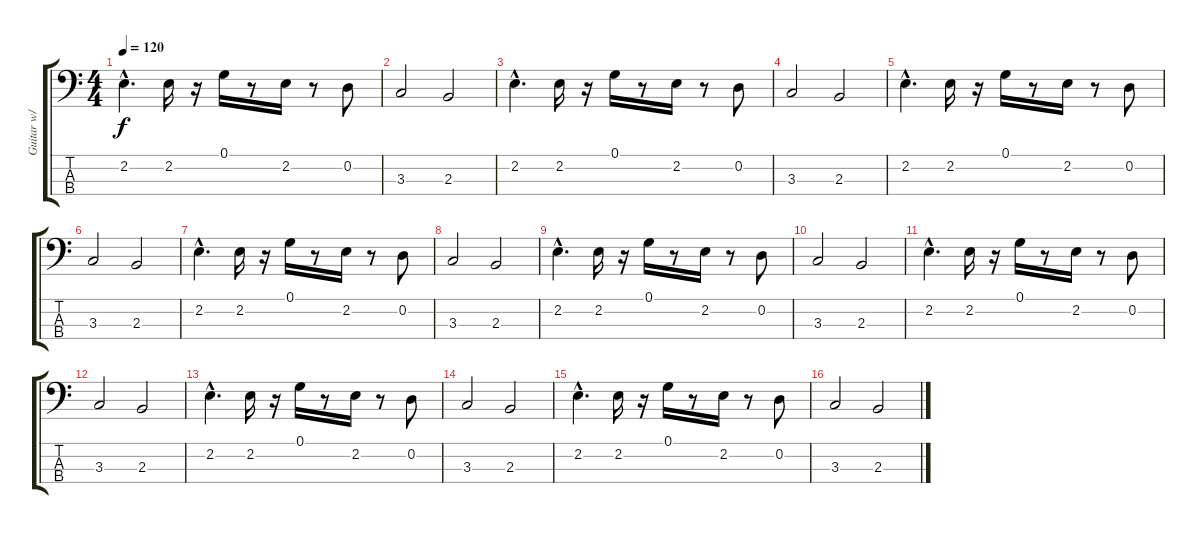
\track ("Guitar w/ Octave Bass" "Guitar w/ ") {instrument electricbasspick}
\staff {score tabs}
\tuning (G2 D2 A1 E1) {hide}
\ts (4 4)
\tempo 120
\clef f4
\ks c
2.2{hac}.4{d dy f instrument electricbasspick} 2.2.16 r.16 0.1.16 r.8 2.2.16 r.8 0.2.8 |
3.3.2 2.3.2 |
2.2{hac}.4{d} 2.2.16 r.16 0.1.16 r.8 2.2.16 r.8 0.2.8 |
3.3.2 2.3.2 |
2.2{hac}.4{d} 2.2.16 r.16 0.1.16 r.8 2.2.16 r.8 0.2.8 |
3.3.2 2.3.2 |
2.2{hac}.4{d} 2.2.16 r.16 0.1.16 r.8 2.2.16 r.8 0.2.8 |
3.3.2 2.3.2 |
2.2{hac}.4{d} 2.2.16 r.16 0.1.16 r.8 2.2.16 r.8 0.2.8 |
3.3.2 2.3.2 |
2.2{hac}.4{d} 2.2.16 r.16 0.1.16 r.8 2.2.16 r.8 0.2.8 |
3.3.2 2.3.2 |
2.2{hac}.4{d} 2.2.16 r.16 0.1.16 r.8 2.2.16 r.8 0.2.8 |
3.3.2 2.3.2 |
2.2{hac}.4{d} 2.2.16 r.16 0.1.16 r.8 2.2.16 r.8 0.2.8 |
3.3.2 2.3.2
